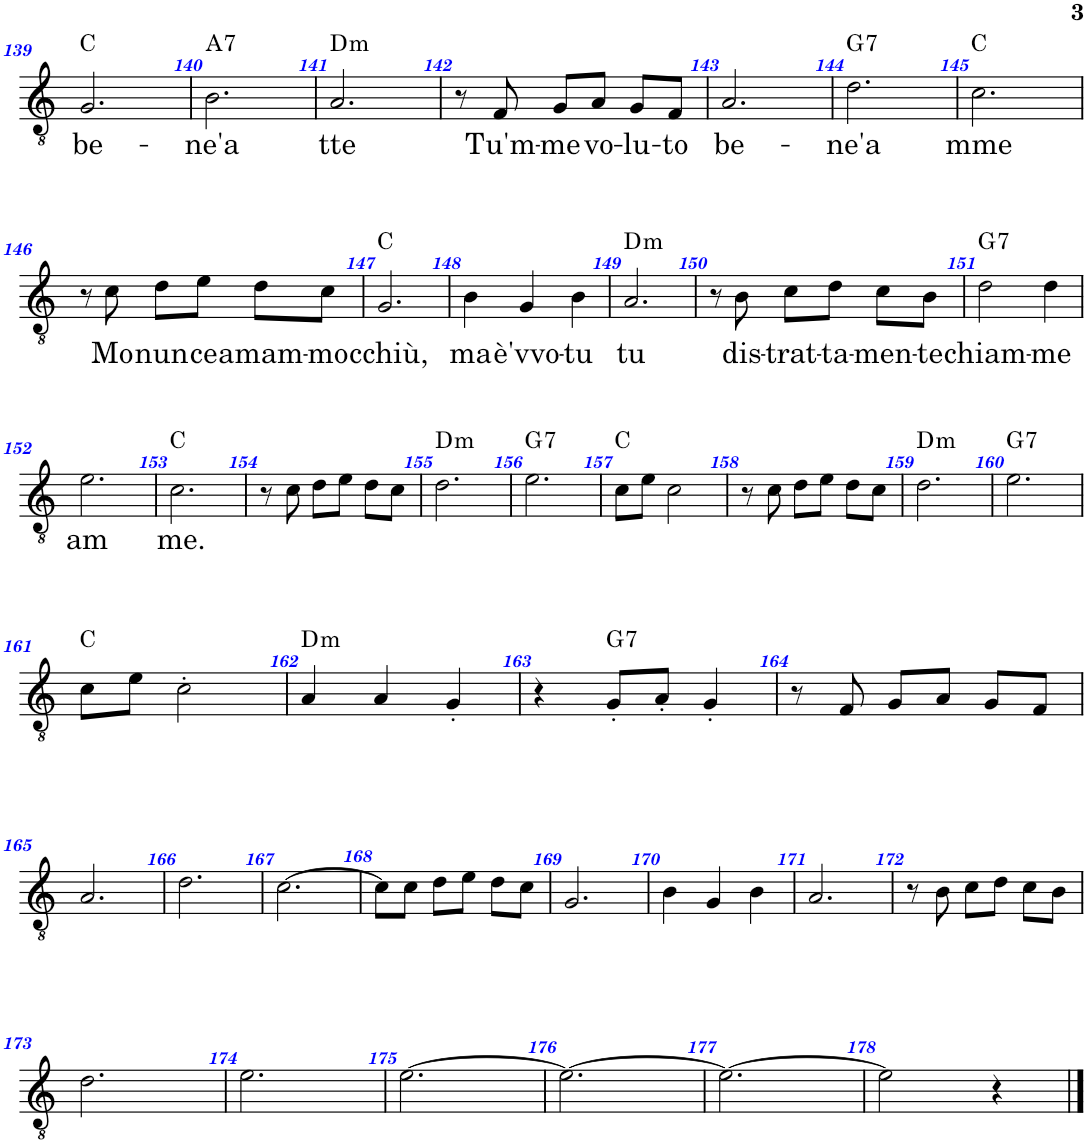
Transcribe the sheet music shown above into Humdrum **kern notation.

**kern	**kern	**kern	**kern	**kern	**kern	**kern	**text	**harte
*part6	*part5	*part4	*part3	*part2	*part2	*part1	*part1	*part1
*staff7	*staff6	*staff5	*staff4	*staff3	*staff2	*staff1	*staff1	*
*I"Piano	*I"Piano	*I"Piano	*I"Piano, untitled	*I"Piano	*	*I"Chitarra elettrica	*	*
!!LO:PB:g=z
*clefF4	*clefG2	*clefG2	*clefF4	*clefG2	*clefG2	*clefGv2	*	*
*k[]	*k[]	*k[]	*k[]	*k[]	*k[]	*k[]	*	*
*M3/4	*M3/4	*M3/4	*M3/4	*M3/4	*M3/4	*M3/4	*	*
=139	=139	=139	=139	=139	=139	=139	=139	=139
!	!	!	!	!	!	!	!LO:LY:b	!
4r	2.r	2.g	2.EE	2.r	2.r	2.G/	be-	C:maj
*clefG2	*	*	*	*	*	*	*	*
8cc\L	.	.	.	.	.	.	.	.
8b\J	.	.	.	.	.	.	.	.
8g/L	.	.	.	.	.	.	.	.
8e/J	.	.	.	.	.	.	.	.
=140	=140	=140	=140	=140	=140	=140	=140	=140
!	!	!	!	!	!	!	!LO:LY:b	!LO:H:kt=7
2f#X	2.r	2.b	2.EE-X	2.r	2.r	2.B\	-ne'a	A:7
8g/L	.	.	.	.	.	.	.	.
8f#/J	.	.	.	.	.	.	.	.
=141	=141	=141	=141	=141	=141	=141	=141	=141
!	!	!	!	!	!	!	!LO:LY:b	!LO:H:kt=m
4f	2.r	[2.a	2.DD	4r	4r	2.A/	tte	D:min
4r	.	.	.	8aa'\L	8ddd'\L	.	.	.
.	.	.	.	8ff'\J	8aa'\J	.	.	.
4r	.	.	.	4dd'	4ff'	.	.	.
=142	=142	=142	=142	=142	=142	=142	=142	=142
2.r	2.r	8a/L]	2DDD	2.r	2.r	8r	.	.
!	!	!	!	!	!	!	!LO:LY:b	!
.	.	8f/J	.	.	.	8F/	Tu'm-	.
!	!	!	!	!	!	!	!LO:LY:b	!
.	.	8g/L	.	.	.	8G/L	-me	.
!	!	!	!	!	!	!	!LO:LY:b	!
.	.	8a/J	.	.	.	8A/J	vo-	.
!	!	!	!	!	!	!	!LO:LY:b	!
.	.	8g/L	4AAA	.	.	8G/L	-lu-	.
!	!	!	!	!	!	!	!LO:LY:b	!
.	.	8f/J	.	.	.	8F/J	-to	.
=143	=143	=143	=143	=143	=143	=143	=143	=143
!	!	!	!	!	!	!	!LO:LY:b	!
4r	2.r	2.a	2.DD	2.r	2.r	2.A/	be-	.
8dd\L	.	.	.	.	.	.	.	.
8cc\J	.	.	.	.	.	.	.	.
8a/L	.	.	.	.	.	.	.	.
8f/J	.	.	.	.	.	.	.	.
=144	=144	=144	=144	=144	=144	=144	=144	=144
!	!	!	!	!	!	!	!LO:LY:b	!LO:H:kt=7
2.g#X	2.r	2.dd	4FFF	4r	4r	2.d\	-ne'a	G:7
.	.	.	2FF	4bb	8ddd'\L	.	.	.
.	.	.	.	.	8gg#X'\J	.	.	.
.	.	.	.	8ff\L	8gg#'\L	.	.	.
.	.	.	.	8dd'\J	8ff'\J	.	.	.
=145	=145	=145	=145	=145	=145	=145	=145	=145
*	*	*	*	*	*^	*	*	*
!	!	!	!	!	!	!	!	!LO:LY:b	!
2.r	2.r	[2.cc	2.EE	2ee'	2gg	4r	2.c\	mme	C:maj
.	.	.	.	.	.	8g\L	.	.	.
.	.	.	.	.	.	8ee\J	.	.	.
.	.	.	.	4r	4r	8gg\L	.	.	.
.	.	.	.	.	.	8aa\J	.	.	.
*	*	*	*	*	*v	*v	*	*	*
!!LO:LB:g=z
=146	=146	=146	=146	=146	=146	=146	=146	=146
2.r	2.r	8cc\L]	2.GGG	2.r	2gg	8r	.	.
!	!	!	!	!	!	!	!LO:LY:b	!
.	.	8cc\J	.	.	.	8c\	Mo	.
!	!	!	!	!	!	!	!LO:LY:b	!
.	.	8dd\L	.	.	.	8d\L	nun	.
!	!	!	!	!	!	!	!LO:LY:b	!
.	.	8ee\J	.	.	.	8e\J	ce	.
!	!	!	!	!	!	!	!LO:LY:b	!
.	.	8dd\L	.	.	4r	8d\L	amam-	.
!	!	!	!	!	!	!	!LO:LY:b	!
.	.	8cc\J	.	.	.	8c\J	-mo	.
=147	=147	=147	=147	=147	=147	=147	=147	=147
!	!	!	!	!	!	!	!LO:LY:b	!
2.r	4c	2.g	2.CC	2.r	2.r	2.G/	cchiù,	C:maj
.	8g'/ 8ee'/L	.	.	.	.	.	.	.
.	8g'/ 8cc'/J	.	.	.	.	.	.	.
.	4e' 4g'	.	.	.	.	.	.	.
=148	=148	=148	=148	=148	=148	=148	=148	=148
!	!	!	!	!	!	!	!LO:LY:b	!
2.r	4r	4b	2.AA	2.r	2.r	4B\	ma	.
!	!	!	!	!	!	!	!LO:LY:b	!
.	4A' 4c' 4e-X' 4f#X'	4g	.	.	.	4G/	è'vvo-	.
!	!	!	!	!	!	!	!LO:LY:b	!
.	4A' 4c' 4e-' 4f#'	4b	.	.	.	4B\	-tu	.
=149	=149	=149	=149	=149	=149	=149	=149	=149
*	*clefF4	*	*	*	*	*	*	*
!	!	!	!	!	!	!	!LO:LY:b	!LO:H:kt=m
2.r	4D	2.a	2.DD	2.r	2.r	2.A/	tu	D:min
.	8A'\ 8d'\L	.	.	.	.	.	.	.
*	*clefG2	*	*	*	*	*	*	*
.	8d'\ 8f'\J	.	.	.	.	.	.	.
.	8a'\ 8dd'\L	.	.	.	.	.	.	.
.	8dd'\ 8ff'\J	.	.	.	.	.	.	.
=150	=150	=150	=150	=150	=150	=150	=150	=150
2.r	4ff' 4aa'	8r	2.r	2.r	2.r	8r	.	.
!	!	!	!	!	!	!	!LO:LY:b	!
.	.	8b	.	.	.	8B\	dis-	.
!	!	!	!	!	!	!	!LO:LY:b	!
.	4r	8cc\L	.	.	.	8c\L	-trat-	.
!	!	!	!	!	!	!	!LO:LY:b	!
.	.	8dd\J	.	.	.	8d\J	-ta-	.
!	!	!	!	!	!	!	!LO:LY:b	!
.	4r	8cc\L	.	.	.	8c\L	-men-	.
!	!	!	!	!	!	!	!LO:LY:b	!
.	.	8b\J	.	.	.	8B\J	-te	.
=151	=151	=151	=151	=151	=151	=151	=151	=151
!	!	!	!	!	!	!	!LO:LY:b	!LO:H:kt=7
2.r	2.r	2.dd	2.r	2.r	2.r	2d\	chiam-	G:7
!	!	!	!	!	!	!	!LO:LY:b	!
.	.	.	.	.	.	4d\	-me	.
!!LO:LB:g=z
=152	=152	=152	=152	=152	=152	=152	=152	=152
!	!	!	!	!	!	!	!LO:LY:b	!
2.r	2.r	2.ee	2.r	2.r	8r	2.e\	am	.
.	.	.	.	.	8a	.	.	.
.	.	.	.	.	2g	.	.	.
=153	=153	=153	=153	=153	=153	=153	=153	=153
!	!	!	!	!	!	!	!LO:LY:b	!
2.r	2.r	2.cc	2.CC	2.r	2.r	2.c\	me.	C:maj
=154	=154	=154	=154	=154	=154	=154	=154	=154
2.r	2.r	2.r	2.r	2.r	2.r	8r	.	.
.	.	.	.	.	.	8c\	.	.
.	.	.	.	.	.	8d\L	.	.
.	.	.	.	.	.	8e\J	.	.
.	.	.	.	.	.	8d\L	.	.
.	.	.	.	.	.	8c\J	.	.
=155	=155	=155	=155	=155	=155	=155	=155	=155
!	!	!	!	!	!	!	!	!LO:H:kt=m
8r	2.r	2.r	2.DD	2.r	2.r	2.d\	.	D:min
*clefF4	*	*	*	*	*	*	*	*
8d	.	.	.	.	.	.	.	.
8c\L	.	.	.	.	.	.	.	.
8A'\J	.	.	.	.	.	.	.	.
8F\L	.	.	.	.	.	.	.	.
8D\J	.	.	.	.	.	.	.	.
=156	=156	=156	=156	=156	=156	=156	=156	=156
!	!	!	!	!	!	!	!	!LO:H:kt=7
2.E	2.r	2.r	2.GGG	2.r	2.r	2.e\	.	G:7
=157	=157	=157	=157	=157	=157	=157	=157	=157
2.r	2.r	2.r	2.CC	4r	4r	8c\L	.	C:maj
.	.	.	.	.	.	8e\J	.	.
.	.	.	.	4ee	4gg	2c\	.	.
.	.	.	.	4ee	4aa	.	.	.
=158	=158	=158	=158	=158	=158	=158	=158	=158
2.r	2.r	2.r	4CC	2.r	8r	8r	.	.
.	.	.	.	.	8ccc	8c\	.	.
.	.	.	4r	.	8ddd\L	8d\L	.	.
.	.	.	.	.	8eee\J	8e\J	.	.
.	.	.	4r	.	32ddd\LLL	8d\L	.	.
.	.	.	.	.	32eee\J	.	.	.
.	.	.	.	.	16ddd'\J	.	.	.
.	.	.	.	.	8ccc\J	8c\J	.	.
=159	=159	=159	=159	=159	=159	=159	=159	=159
!	!	!	!	!	!	!	!	!LO:H:kt=m
2.r	2.r	2.r	2.AAA	8r	8r	2.d\	.	D:min
.	.	.	.	8ff#X'	8aa'	.	.	.
.	.	.	.	4ff#' 4aa'	4ccc'	.	.	.
.	.	.	.	4ff#'	4aa'	.	.	.
=160	=160	=160	=160	=160	=160	=160	=160	=160
!	!	!	!	!	!	!	!	!LO:H:kt=7
2.r	2.r	2.r	2.GGG	4r	4r	2.e\	.	G:7
.	.	.	.	2b'	4ee	.	.	.
.	.	.	.	.	4gg'	.	.	.
!!LO:LB:g=z
=161	=161	=161	=161	=161	=161	=161	=161	=161
2.r	4cc 4ee	2.r	2.CC	4r	4r	8c\L	.	C:maj
.	.	.	.	.	.	8e\J	.	.
.	4cc'	.	.	8ee'\L	8gg'\L	2c'\	.	.
.	.	.	.	8ee'\J	8aa'\J	.	.	.
.	4r	.	.	4ee'	4gg'	.	.	.
=162	=162	=162	=162	=162	=162	=162	=162	=162
*	*^	*	*	*	*	*	*	*
!	!	!	!	!	!	!	!	!	!LO:H:kt=m
2.r	4b' 4ee-X' 4aa'	4r	2.r	2.GGG	4r	4r	4A/	.	D:min
.	4ee-' 4gg'	2b	.	.	2ee-X'	4aa	4A/	.	.
.	8ee-'\ 8gg'\L	.	.	.	.	4gg'	4G'/	.	.
.	8b'\ 8dd'\J	.	.	.	.	.	.	.	.
*	*v	*v	*	*	*	*	*	*	*
=163	=163	=163	=163	=163	=163	=163	=163	=163
2.r	4ee'	2.r	2.CC	4r	4r	4r	.	.
!	!	!	!	!	!	!	!	!LO:H:kt=7
.	8a'/ 8cc'/L	.	.	8ee'\L	8gg'\L	8G'/L	.	G:7
.	8e'/ 8g'/J	.	.	8ee'\J	8aa'\J	8A'/J	.	.
.	8a'\L	.	.	4ee'	4gg'	4G'/	.	.
.	8cc'\ 8ee'\J	.	.	.	.	.	.	.
=164	=164	=164	=164	=164	=164	=164	=164	=164
2.r	2.r	8r	2DDD	2.r	2.r	8r	.	.
.	.	8f	.	.	.	8F/	.	.
.	.	8g/L	.	.	.	8G/L	.	.
.	.	8a/J	.	.	.	8A/J	.	.
.	.	8g/L	4AAA	.	.	8G/L	.	.
.	.	8f/J	.	.	.	8F/J	.	.
!!LO:LB:g=z
=165	=165	=165	=165	=165	=165	=165	=165	=165
2.r	2.r	2.a	2.DD	2.r	2.r	2.A/	.	.
=166	=166	=166	=166	=166	=166	=166	=166	=166
2.r	2.r	2.dd	4FFF	4r	4r	2.d\	.	.
.	.	.	2FF	4bb	8ddd'\L	.	.	.
.	.	.	.	.	8gg#X'\J	.	.	.
.	.	.	.	8ff\L	8gg#'\L	.	.	.
.	.	.	.	8dd'\J	8ff'\J	.	.	.
=167	=167	=167	=167	=167	=167	=167	=167	=167
2.r	2.r	[2.cc	2.EE	4r	4r	[2.c\	.	.
.	.	.	.	8e'/L	8g'\L	.	.	.
.	.	.	.	8cc'/J	8ee'\J	.	.	.
.	.	.	.	8cc'\L	8ee'\L	.	.	.
.	.	.	.	8cc'\ 8ee'\J	8gg'\J	.	.	.
=168	=168	=168	=168	=168	=168	=168	=168	=168
2.r	2.r	8cc\L]	2.GGG	4cc' 4ee'	4aa'	8c\L]	.	.
.	.	8cc\J	.	.	.	8c\J	.	.
.	.	8dd\L	.	4r	4r	8d\L	.	.
.	.	8ee\J	.	.	.	8e\J	.	.
.	.	8dd\L	.	4r	4r	8d\L	.	.
.	.	8cc\J	.	.	.	8c\J	.	.
=169	=169	=169	=169	=169	=169	=169	=169	=169
2.r	4c	2.g	2.CC	2.r	2.r	2.G/	.	.
.	8g'/ 8ee'/L	.	.	.	.	.	.	.
.	8g'/ 8cc'/J	.	.	.	.	.	.	.
.	4e' 4g'	.	.	.	.	.	.	.
=170	=170	=170	=170	=170	=170	=170	=170	=170
2.r	4r	4b	2.AA	2.r	2.r	4B\	.	.
.	4A' 4c' 4e-X' 4f#X'	4g	.	.	.	4G/	.	.
.	4A' 4c' 4e-' 4f#'	4b	.	.	.	4B\	.	.
=171	=171	=171	=171	=171	=171	=171	=171	=171
2.r	4D	2.a	2.DD	2.r	2.r	2.A/	.	.
.	8A'/ 8d'/L	.	.	.	.	.	.	.
*	*clefG2	*	*	*	*	*	*	*
.	8d'/ 8f'/J	.	.	.	.	.	.	.
.	8a'\ 8dd'\L	.	.	.	.	.	.	.
.	8dd'\ 8ff'\J	.	.	.	.	.	.	.
=172	=172	=172	=172	=172	=172	=172	=172	=172
2.r	4ff' 4aa'	8r	2.r	2.r	2.r	8r	.	.
.	.	8b	.	.	.	8B\	.	.
.	4r	8cc\L	.	.	.	8c\L	.	.
.	.	8dd\J	.	.	.	8d\J	.	.
.	4r	8cc\L	.	.	.	8c\L	.	.
.	.	8b\J	.	.	.	8B\J	.	.
!!LO:LB:g=z
=173	=173	=173	=173	=173	=173	=173	=173	=173
2.r	2.r	2.dd	2.r	2.r	2.r	2.d\	.	.
=174	=174	=174	=174	=174	=174	=174	=174	=174
2.r	2.r	2.ee	2.r	2.r	8r	2.e\	.	.
.	.	.	.	.	8a	.	.	.
.	.	.	.	.	2g	.	.	.
=175	=175	=175	=175	=175	=175	=175	=175	=175
2.r	2.r	[2.ee	2.CC	2.r	8r	[2.e\	.	.
.	.	.	.	.	8ee	.	.	.
.	.	.	.	.	8ff\L	.	.	.
.	.	.	.	.	8gg\J	.	.	.
.	.	.	.	.	32ff'\LLL	.	.	.
.	.	.	.	.	32gg\	.	.	.
*	*	*	*	*	*Xbrackettup	*	*	*
.	.	.	.	.	48.ff\	.	.	.
.	.	.	.	.	[48.ee\JJ	.	.	.
.	.	.	.	.	8ee\J]	.	.	.
=176	=176	=176	=176	=176	=176	=176	=176	=176
2.r	2.r	2.ee_	4CC	2.r	8dd\L	2.e\_	.	.
.	.	.	.	.	8cc'\J	.	.	.
.	.	.	4GGG	.	[2gg	.	.	.
.	.	.	[4CC	.	.	.	.	.
=177	=177	=177	=177	=177	=177	=177	=177	=177
2.r	2.r	2.ee_	2.CC_	2.r	2.gg_	2.e\_	.	.
=178	=178	=178	=178	=178	=178	=178	=178	=178
2.r	2.r	2ee]	2CC]	2.r	2gg]	2e\]	.	.
.	.	4r	4r	.	4r	4r	.	.
==	==	==	==	==	==	==	==	==
*-	*-	*-	*-	*-	*-	*-	*-	*-
